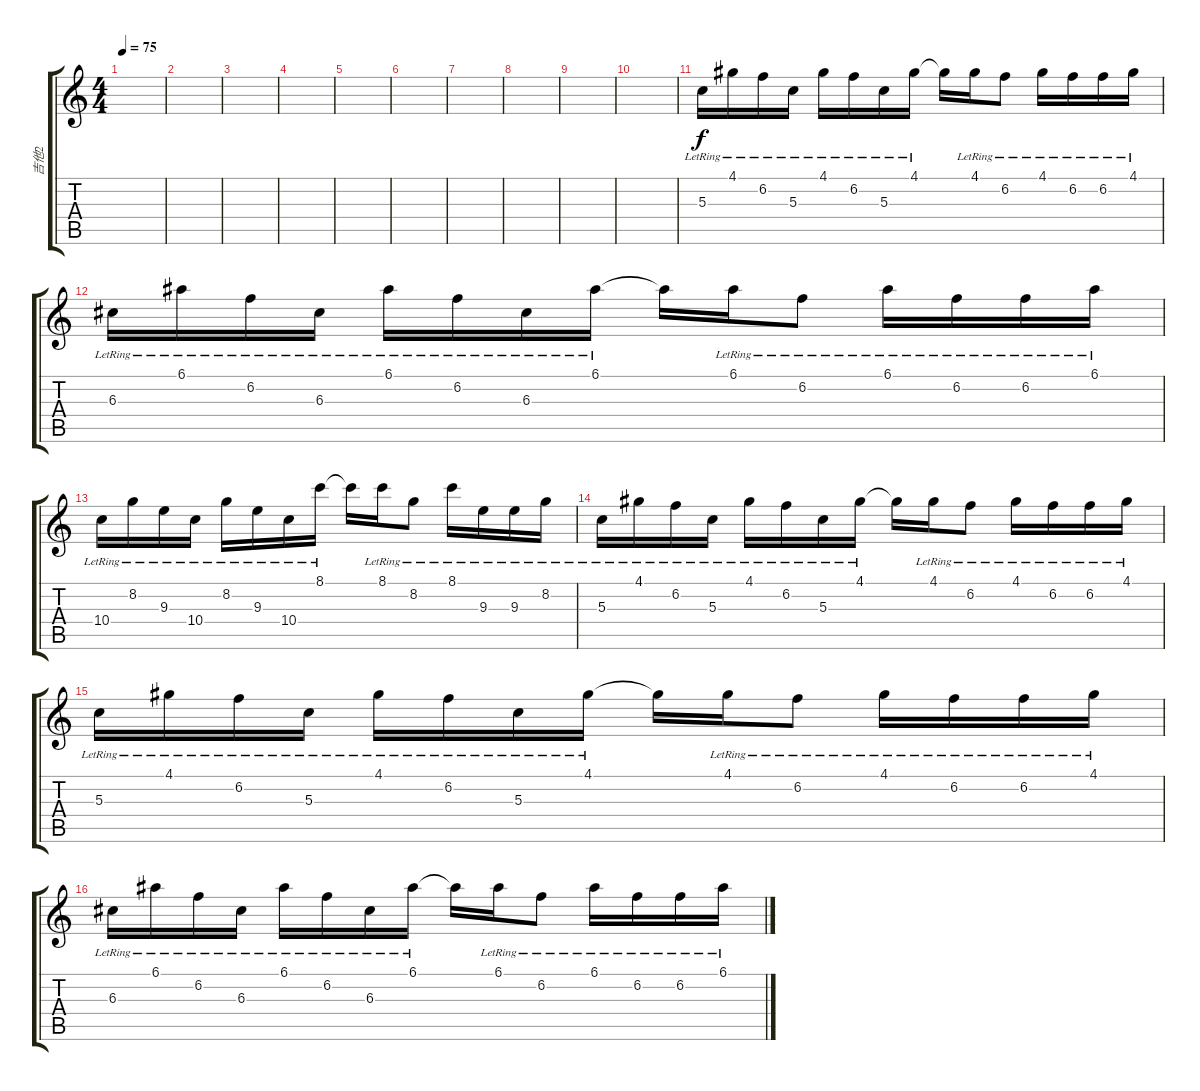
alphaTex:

\track ("吉他2" "吉他2") {instrument acousticguitarsteel}
\staff {score tabs}
\tuning (E4 B3 G3 D3 A2 E2) {hide}
\ts (4 4)
\tempo 75
\clef g2
\ks c
|
|
|
|
|
|
|
|
|
|
5.3{lr}.16{dy f} 4.1{lr}.16 6.2{lr}.16 5.3{lr}.16 4.1{lr}.16 6.2{lr}.16 5.3{lr}.16 4.1{lr}.16 4.1{t}.16 4.1{lr}.16 6.2{lr}.8 4.1{lr}.16 6.2{lr}.16 6.2{lr}.16 4.1{lr}.16 |
6.3{lr}.16 6.1{lr}.16 6.2{lr}.16 6.3{lr}.16 6.1{lr}.16 6.2{lr}.16 6.3{lr}.16 6.1{lr}.16 6.1{t}.16 6.1{lr}.16 6.2{lr}.8 6.1{lr}.16 6.2{lr}.16 6.2{lr}.16 6.1{lr}.16 |
10.4{lr}.16 8.2{lr}.16 9.3{lr}.16 10.4{lr}.16 8.2{lr}.16 9.3{lr}.16 10.4{lr}.16 8.1{lr}.16 8.1{t}.16 8.1{lr}.16 8.2{lr}.8 8.1{lr}.16 9.3{lr}.16 9.3{lr}.16 8.2{lr}.16 |
5.3{lr}.16 4.1{lr}.16 6.2{lr}.16 5.3{lr}.16 4.1{lr}.16 6.2{lr}.16 5.3{lr}.16 4.1{lr}.16 4.1{t}.16 4.1{lr}.16 6.2{lr}.8 4.1{lr}.16 6.2{lr}.16 6.2{lr}.16 4.1{lr}.16 |
5.3{lr}.16 4.1{lr}.16 6.2{lr}.16 5.3{lr}.16 4.1{lr}.16 6.2{lr}.16 5.3{lr}.16 4.1{lr}.16 4.1{t}.16 4.1{lr}.16 6.2{lr}.8 4.1{lr}.16 6.2{lr}.16 6.2{lr}.16 4.1{lr}.16 |
6.3{lr}.16 6.1{lr}.16 6.2{lr}.16 6.3{lr}.16 6.1{lr}.16 6.2{lr}.16 6.3{lr}.16 6.1{lr}.16 6.1{t}.16 6.1{lr}.16 6.2{lr}.8 6.1{lr}.16 6.2{lr}.16 6.2{lr}.16 6.1{lr}.16
